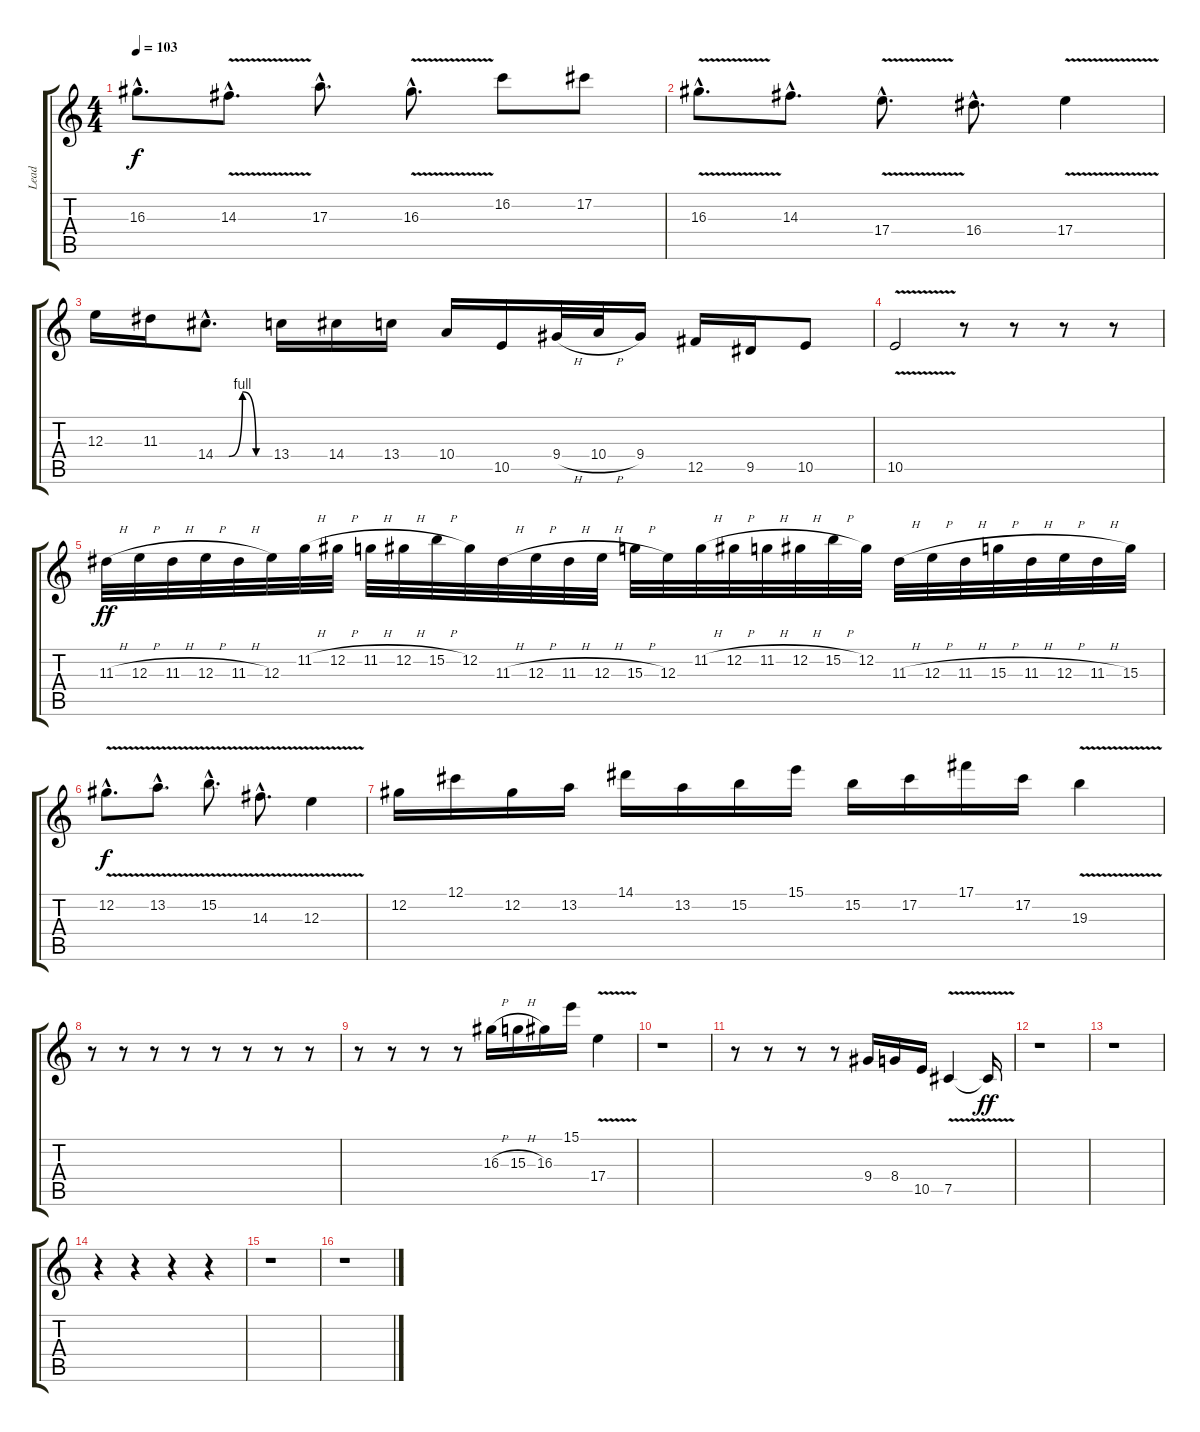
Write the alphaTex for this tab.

\track ("Lead" "Lead") {instrument overdrivenguitar}
\staff {score tabs}
\tuning (Db4 Ab3 E3 B2 Gb2 Db2) {hide}
\ts (4 4)
\tempo 103
\clef g2
\ks c
16.3{hac}.8{d dy f} 14.3{v hac}.8{d} 17.3{hac}.8{d} 16.3{v hac}.8{d} 16.2.8 17.2.8 |
16.3{v hac}.8{d} 14.3{hac}.8{d} 17.4{v hac}.8{d} 16.4{hac}.8{d} 17.4{v}.4 |
12.3.16 11.3.16 14.4{be (custom 0 0 15 0 30 4 45 0 60 0) hac}.8{d} 13.4.16 14.4.16 13.4.16 10.4.16 10.5.16 9.4{h}.32 10.4{h}.32 9.4.16 12.5.16 9.5.16 10.5.8 |
10.5{v}.2 r.8 r.8 r.8 r.8 |
11.3{h}.32{dy ff} 12.3{h}.32 11.3{h}.32 12.3{h}.32 11.3{h}.32 12.3.32 11.2{h}.32 12.2{h}.32 11.2{h}.32 12.2{h}.32 15.2{h}.32 12.2.32 11.3{h}.32 12.3{h}.32 11.3{h}.32 12.3{h}.32 15.3{h}.32 12.3.32 11.2{h}.32 12.2{h}.32 11.2{h}.32 12.2{h}.32 15.2{h}.32 12.2.32 11.3{h}.32 12.3{h}.32 11.3{h}.32 15.3{h}.32 11.3{h}.32 12.3{h}.32 11.3{h}.32 15.3.32 |
12.2{v hac}.8{d dy f} 13.2{v hac}.8{d} 15.2{v hac}.8{d} 14.3{v hac}.8{d} 12.3{v}.4 |
12.2.16 12.1.16 12.2.16 13.2.16 14.1.16 13.2.16 15.2.16 15.1.16 15.2.16 17.2.16 17.1.16 17.2.16 19.3{v}.4 |
r.8 r.8 r.8 r.8 r.8 r.8 r.8 r.8 |
r.8 r.8 r.8 r.8 16.3{h}.16 15.3{h}.16 16.3.16 15.1.16 17.4{v}.4 |
r.1 |
r.8 r.8 r.8 r.8 9.4.16 8.4.16 10.5.16 7.5{v}.4 7.5{t}.16{dy ff} |
r.1 |
r.1 |
r.4 r.4 r.4 r.4 |
r.1 |
r.1
